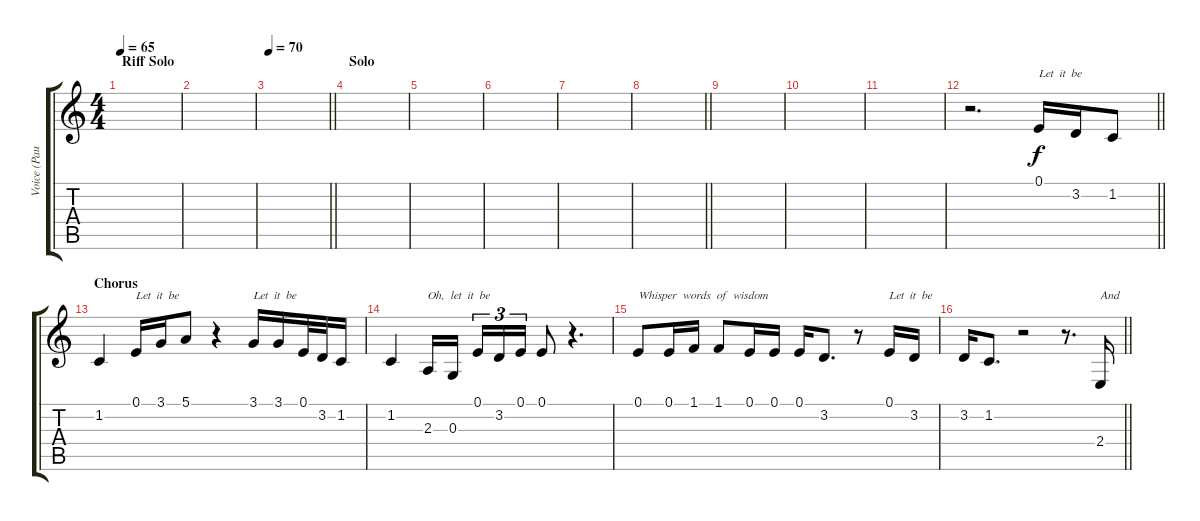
\track ("Voice (Paul McCartney)" "Voice (Pau") {instrument clarinet}
\staff {score tabs}
\tuning (E4 B3 G3 D3 A2 E2) {hide}
\ts (4 4)
\section ("" "Riff Solo")
\tempo 65
\clef g2
\ks c
|
|
\tempo 70
\barLineRight lightlight
|
\section ("" "Solo")
|
|
|
|
\barLineRight lightlight
|
|
|
|
\barLineRight lightlight
r.2{d} 0.1.16{txt "Let  it  be"} 3.2.16 1.2.8 |
\section ("" "Chorus")
1.2.4 0.1.16{txt "Let  it  be"} 3.1.16 5.1.8 r.4 3.1.16{txt "Let  it  be"} 3.1.16 0.1.32 3.2.32 1.2.16 |
1.2.4 2.3.16{txt "Oh,  let  it  be"} 0.3.16 0.1.16{tu (3 2)} 3.2.16{tu (3 2)} 0.1.16{tu (3 2)} 0.1.8 r.4{d} |
0.1.8{txt "Whisper  words  of  wisdom"} 0.1.16 1.1.16 1.1.8 0.1.16 0.1.16 0.1.16 3.2.8{d} r.8 0.1.16{txt "Let  it  be"} 3.2.16 |
\barLineRight lightlight
3.2.16 1.2.8{d} r.2 r.8{d} 2.4.16{txt "And  "}
